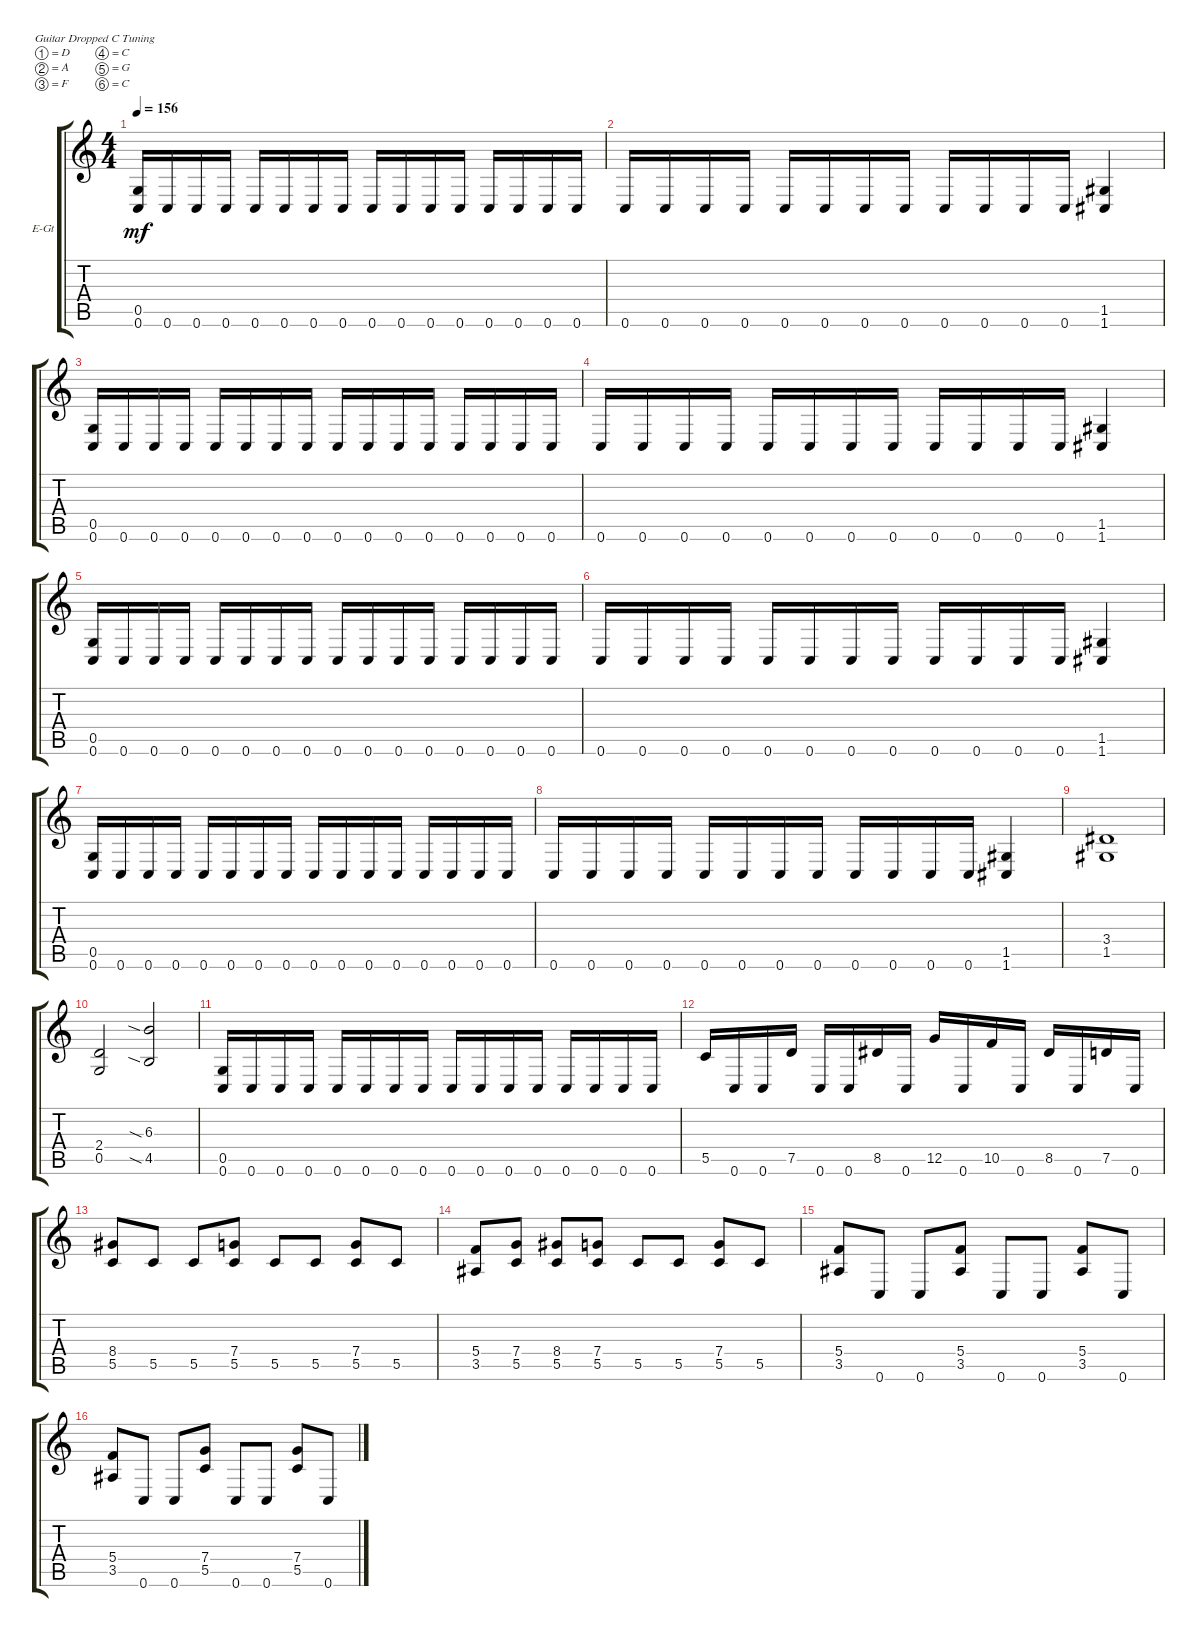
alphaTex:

\bracketExtendMode groupsimilarinstruments
\firstSystemTrackNameOrientation horizontal
\otherSystemsTrackNameOrientation horizontal
\track ("Lead Guitar" "E-Gt") {instrument distortionguitar}
\staff {score tabs}
\tuning (D4 A3 F3 C3 G2 C2)
\ts (4 4)
\beaming (8 2 2 2 2)
\tempo 156
\clef g2
\ks c
(0.5 0.6).16{dy mf instrument distortionguitar} 0.6.16 0.6.16 0.6.16 0.6.16 0.6.16 0.6.16 0.6.16 0.6.16 0.6.16 0.6.16 0.6.16 0.6.16 0.6.16 0.6.16 0.6.16 |
0.6.16 0.6.16 0.6.16 0.6.16 0.6.16 0.6.16 0.6.16 0.6.16 0.6.16 0.6.16 0.6.16 0.6.16 (1.5 1.6).4 |
(0.5 0.6).16 0.6.16 0.6.16 0.6.16 0.6.16 0.6.16 0.6.16 0.6.16 0.6.16 0.6.16 0.6.16 0.6.16 0.6.16 0.6.16 0.6.16 0.6.16 |
0.6.16 0.6.16 0.6.16 0.6.16 0.6.16 0.6.16 0.6.16 0.6.16 0.6.16 0.6.16 0.6.16 0.6.16 (1.5 1.6).4 |
(0.5 0.6).16 0.6.16 0.6.16 0.6.16 0.6.16 0.6.16 0.6.16 0.6.16 0.6.16 0.6.16 0.6.16 0.6.16 0.6.16 0.6.16 0.6.16 0.6.16 |
0.6.16 0.6.16 0.6.16 0.6.16 0.6.16 0.6.16 0.6.16 0.6.16 0.6.16 0.6.16 0.6.16 0.6.16 (1.5 1.6).4 |
(0.5 0.6).16 0.6.16 0.6.16 0.6.16 0.6.16 0.6.16 0.6.16 0.6.16 0.6.16 0.6.16 0.6.16 0.6.16 0.6.16 0.6.16 0.6.16 0.6.16 |
0.6.16 0.6.16 0.6.16 0.6.16 0.6.16 0.6.16 0.6.16 0.6.16 0.6.16 0.6.16 0.6.16 0.6.16 (1.5 1.6).4 |
(3.4 1.5).1 |
(2.4 0.5).2 (6.3{sia} 4.5{sia}).2 |
(0.5 0.6).16 0.6.16 0.6.16 0.6.16 0.6.16 0.6.16 0.6.16 0.6.16 0.6.16 0.6.16 0.6.16 0.6.16 0.6.16 0.6.16 0.6.16 0.6.16 |
5.5.16 0.6.16 0.6.16 7.5.16 0.6.16 0.6.16 8.5.16 0.6.16 12.5.16 0.6.16 10.5.16 0.6.16 8.5.16 0.6.16 7.5.16 0.6.16 |
(8.4 5.5).8 5.5.8 5.5.8 (7.4 5.5).8 5.5.8 5.5.8 (7.4 5.5).8 5.5.8 |
(5.4 3.5).8 (7.4 5.5).8 (8.4 5.5).8 (7.4 5.5).8 5.5.8 5.5.8 (7.4 5.5).8 5.5.8 |
(5.4 3.5).8 0.6.8 0.6.8 (5.4 3.5).8 0.6.8 0.6.8 (5.4 3.5).8 0.6.8 |
(5.4 3.5).8 0.6.8 0.6.8 (7.4 5.5).8 0.6.8 0.6.8 (7.4 5.5).8 0.6.8
